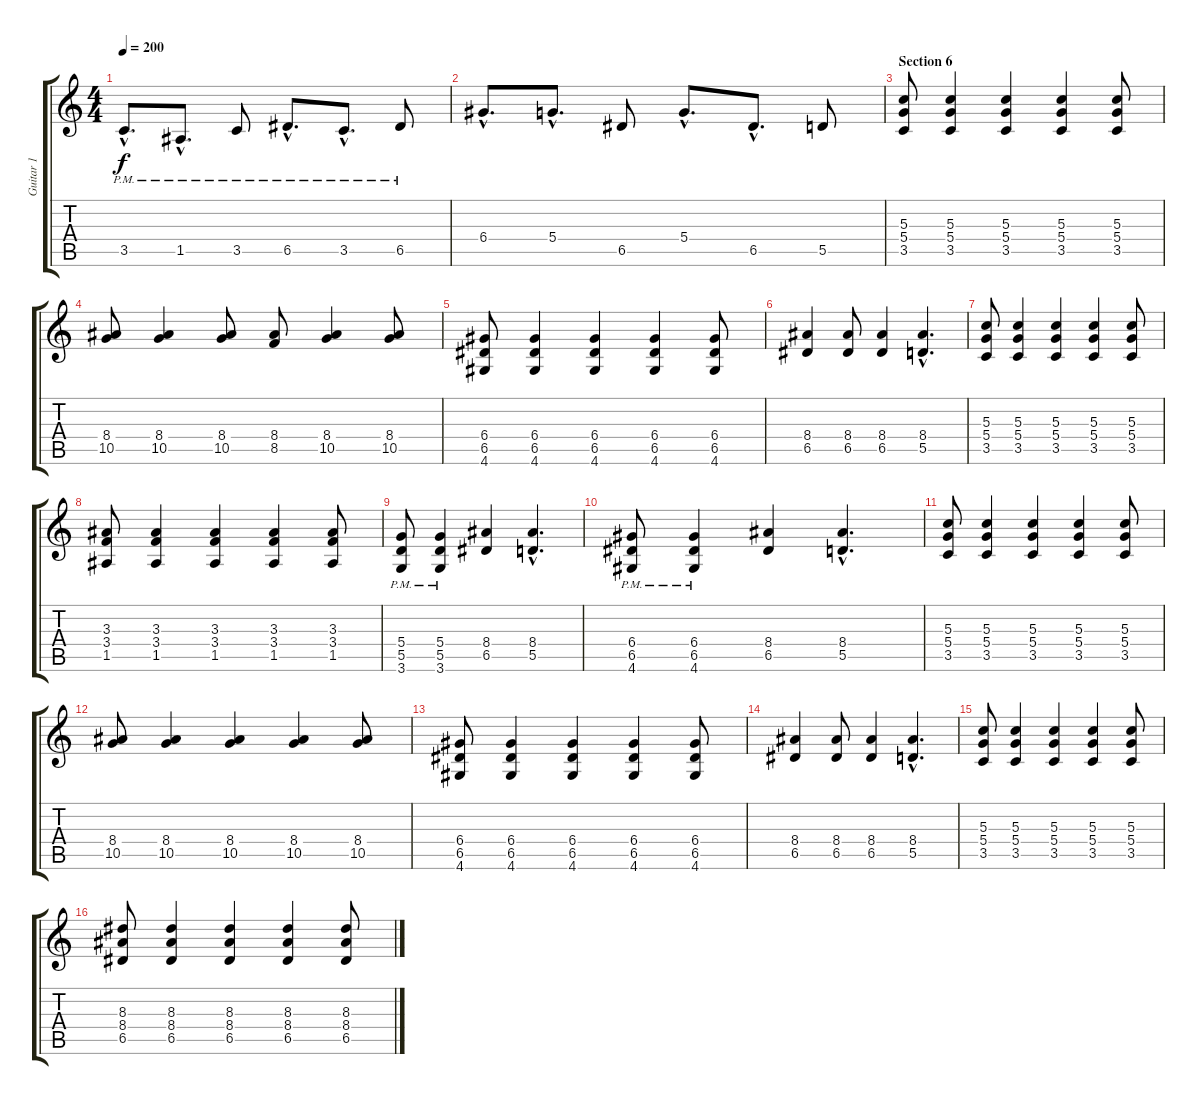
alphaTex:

\track ("Guitar 1" "Guitar 1") {instrument distortionguitar}
\staff {score tabs}
\tuning (E4 B3 G3 D3 A2 E2) {hide}
\ts (4 4)
\tempo 200
\clef g2
\ks c
3.5{hac pm}.8{d dy f} 1.5{hac pm}.8{d} 3.5{pm}.8 6.5{hac pm}.8{d} 3.5{hac pm}.8{d} 6.5{pm}.8 |
6.4{hac}.8{d} 5.4{hac}.8{d} 6.5.8 5.4{hac}.8{d} 6.5{hac}.8{d} 5.5.8 |
\section ("" "Section 6")
(5.3 5.4 3.5).8 (5.3 5.4 3.5).4 (5.3 5.4 3.5).4 (5.3 5.4 3.5).4 (5.3 5.4 3.5).8 |
(8.4 10.5).8 (8.4 10.5).4 (8.4 10.5).8 (8.4 8.5).8 (8.4 10.5).4 (8.4 10.5).8 |
(6.4 6.5 4.6).8 (6.4 6.5 4.6).4 (6.4 6.5 4.6).4 (6.4 6.5 4.6).4 (6.4 6.5 4.6).8 |
(8.4 6.5).4 (8.4 6.5).8 (8.4 6.5).4 (8.4{hac} 5.5{hac}).4{d} |
(5.3 5.4 3.5).8 (5.3 5.4 3.5).4 (5.3 5.4 3.5).4 (5.3 5.4 3.5).4 (5.3 5.4 3.5).8 |
(3.3 3.4 1.5).8 (3.3 3.4 1.5).4 (3.3 3.4 1.5).4 (3.3 3.4 1.5).4 (3.3 3.4 1.5).8 |
(5.4{pm} 5.5{pm} 3.6{pm}).8 (5.4{pm} 5.5{pm} 3.6{pm}).4 (8.4 6.5).4 (8.4{hac} 5.5{hac}).4{d} |
(6.4{pm} 6.5{pm} 4.6{pm}).8 (6.4{pm} 6.5{pm} 4.6{pm}).4 (8.4 6.5).4 (8.4{hac} 5.5{hac}).4{d} |
(5.3 5.4 3.5).8 (5.3 5.4 3.5).4 (5.3 5.4 3.5).4 (5.3 5.4 3.5).4 (5.3 5.4 3.5).8 |
(8.4 10.5).8 (8.4 10.5).4 (8.4 10.5).4 (8.4 10.5).4 (8.4 10.5).8 |
(6.4 6.5 4.6).8 (6.4 6.5 4.6).4 (6.4 6.5 4.6).4 (6.4 6.5 4.6).4 (6.4 6.5 4.6).8 |
(8.4 6.5).4 (8.4 6.5).8 (8.4 6.5).4 (8.4{hac} 5.5{hac}).4{d} |
(5.3 5.4 3.5).8 (5.3 5.4 3.5).4 (5.3 5.4 3.5).4 (5.3 5.4 3.5).4 (5.3 5.4 3.5).8 |
(8.3 8.4 6.5).8 (8.3 8.4 6.5).4 (8.3 8.4 6.5).4 (8.3 8.4 6.5).4 (8.3 8.4 6.5).8
